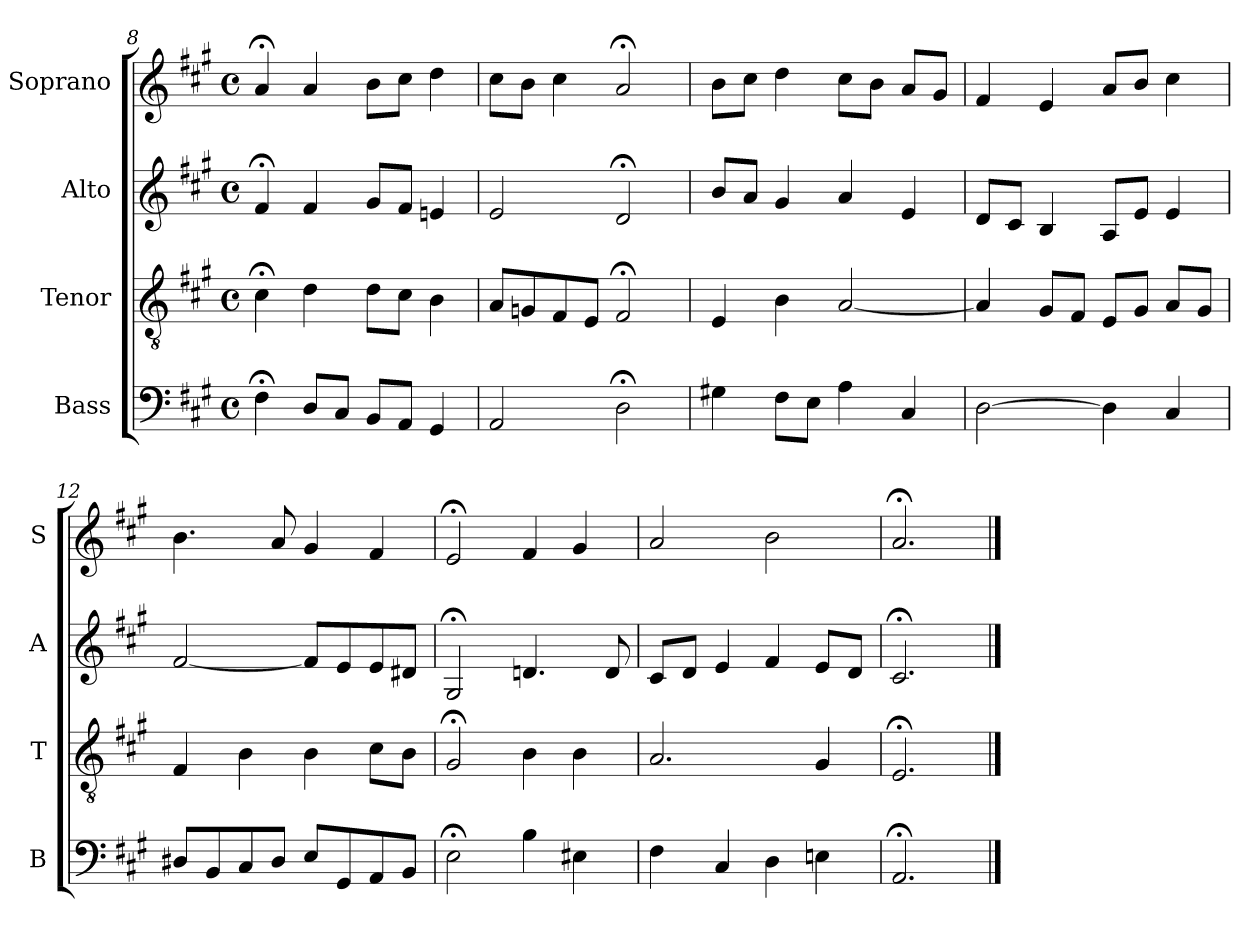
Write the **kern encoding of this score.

**kern	**kern	**kern	**kern
*part4	*part3	*part2	*part1
*staff4	*staff3	*staff2	*staff1
*I"Bass	*I"Tenor	*I"Alto	*I"Soprano
*I'B	*I'T	*I'A	*I'S
*clefF4	*clefGv2	*clefG2	*clefG2
*k[f#c#g#]	*k[f#c#g#]	*k[f#c#g#]	*k[f#c#g#]
*A:	*A:	*A:	*A:
*M4/4	*M4/4	*M4/4	*M4/4
*met(c)	*met(c)	*met(c)	*met(c)
=8	=8	=8	=8
4F#;<	4c#;<	4f#;<	4a;<
8DL	4d	4f#	4a
8C#J	.	.	.
8BBL	8dL	8g#L	8bL
8AAJ	8c#J	8f#J	8cc#J
4GG#	4B	4en	4dd
=9	=9	=9	=9
2AA	8AL	2e	8cc#L
.	8Gn	.	8bJ
.	8F#	.	4cc#
.	8EJ	.	.
2D;<	2F#;<	2d;<	2a;<
=10	=10	=10	=10
4G#X	4E	8bL	8bL
.	.	8aJ	8cc#J
8F#L	4B	4g#	4dd
8EJ	.	.	.
4A	[2A	4a	8cc#L
.	.	.	8bJ
4C#	.	4e	8aL
.	.	.	8g#J
=11	=11	=11	=11
[2D	4A]	8dL	4f#
.	.	8c#J	.
.	8G#L	4B	4e
.	8F#J	.	.
4D]	8EL	8AL	8aL
.	8G#J	8eJ	8bJ
4C#	8AL	4e	4cc#
.	8G#J	.	.
=12	=12	=12	=12
8D#XL	4F#	[2f#	4.b
8BB	.	.	.
8C#	4B	.	.
8D#J	.	.	8a
8EL	4B	8f#L]	4g#
8GG#	.	8e	.
8AA	8c#L	8e	4f#
8BBJ	8BJ	8d#XJ	.
=13	=13	=13	=13
2E;<	2G#;<i	2G#;<	2e;<i
4B	4Bi	4.dn	4f#i
4E#X	4B	.	4g#
.	.	8d	.
=14	=14	=14	=14
4F#	2.A	8c#L	2a
.	.	8dJ	.
4C#	.	4e	.
4D	.	4f#	2b
4En	4G#	8eL	.
.	.	8dJ	.
=15	=15	=15	=15
2.AA;<	2.E;<	2.c#;<	2.a;<
==	==	==	==
*-	*-	*-	*-
